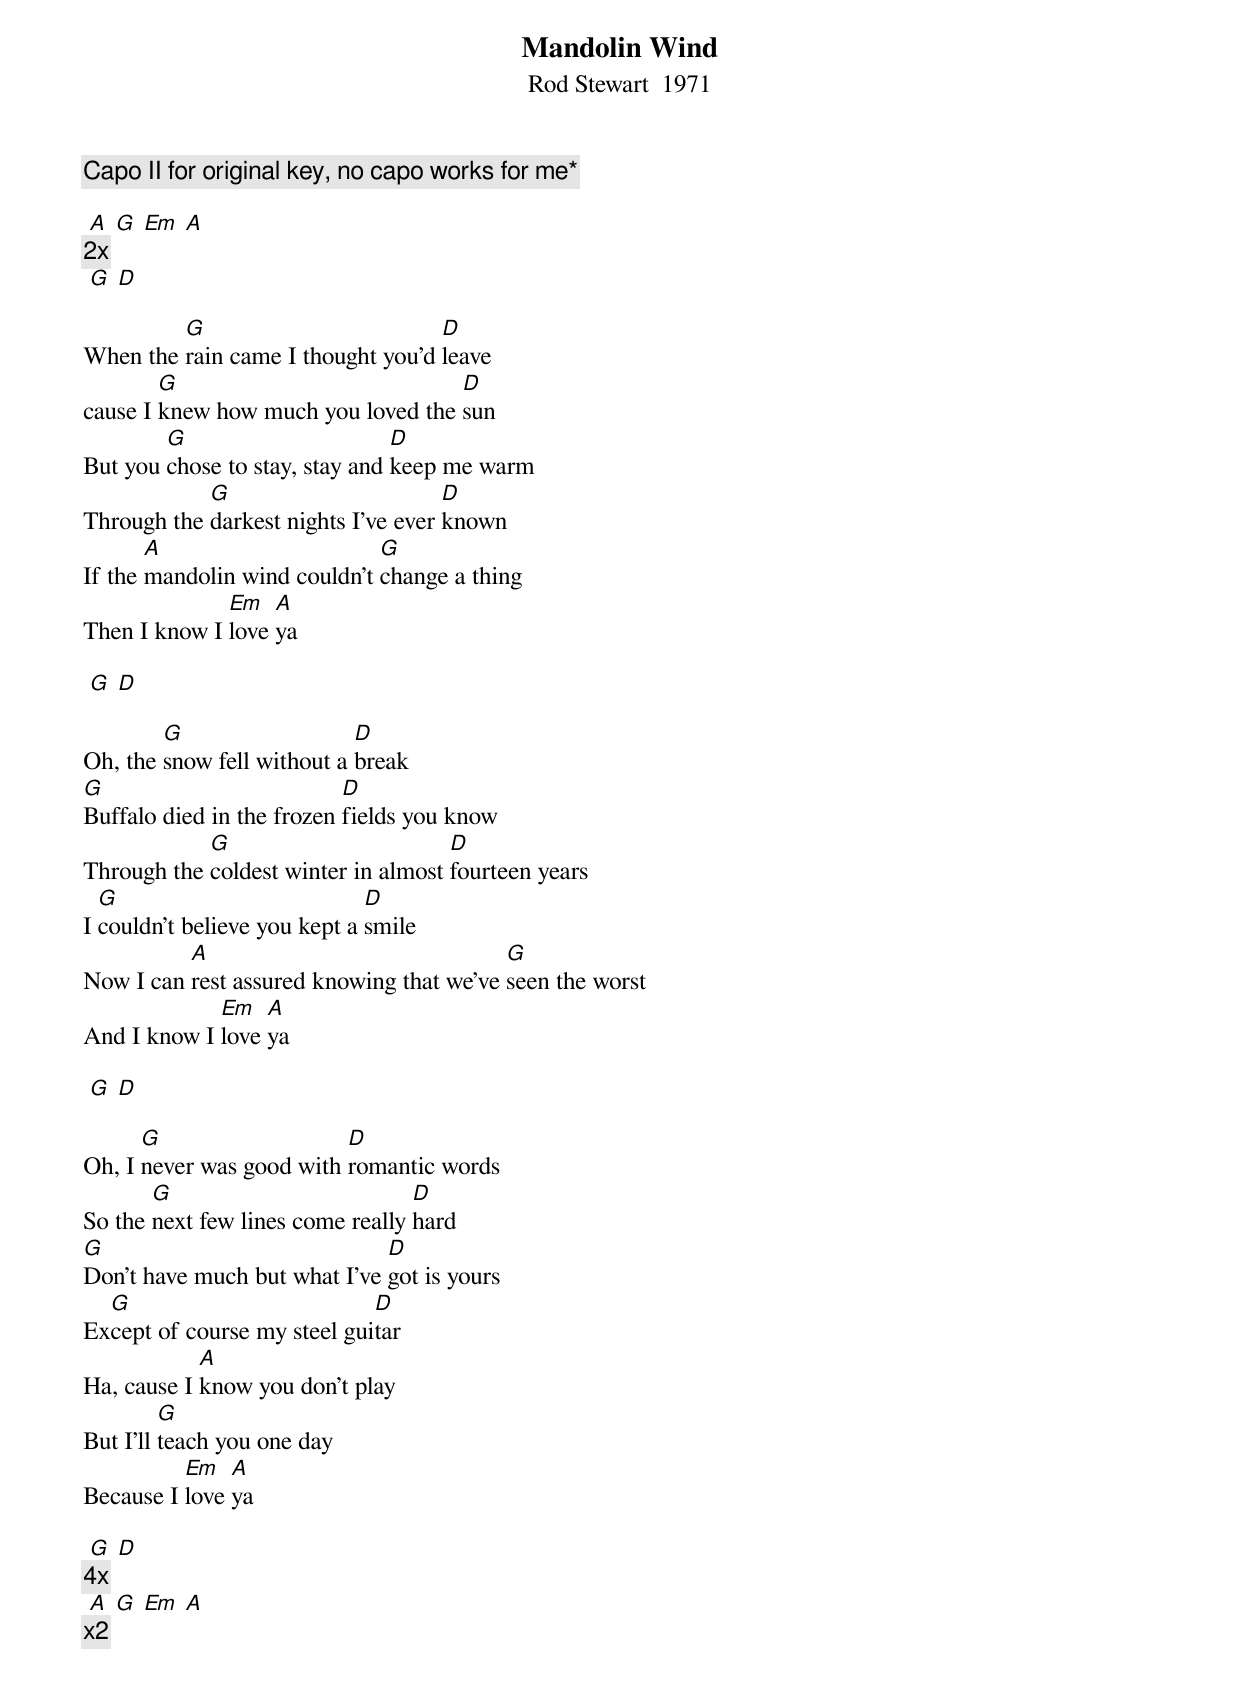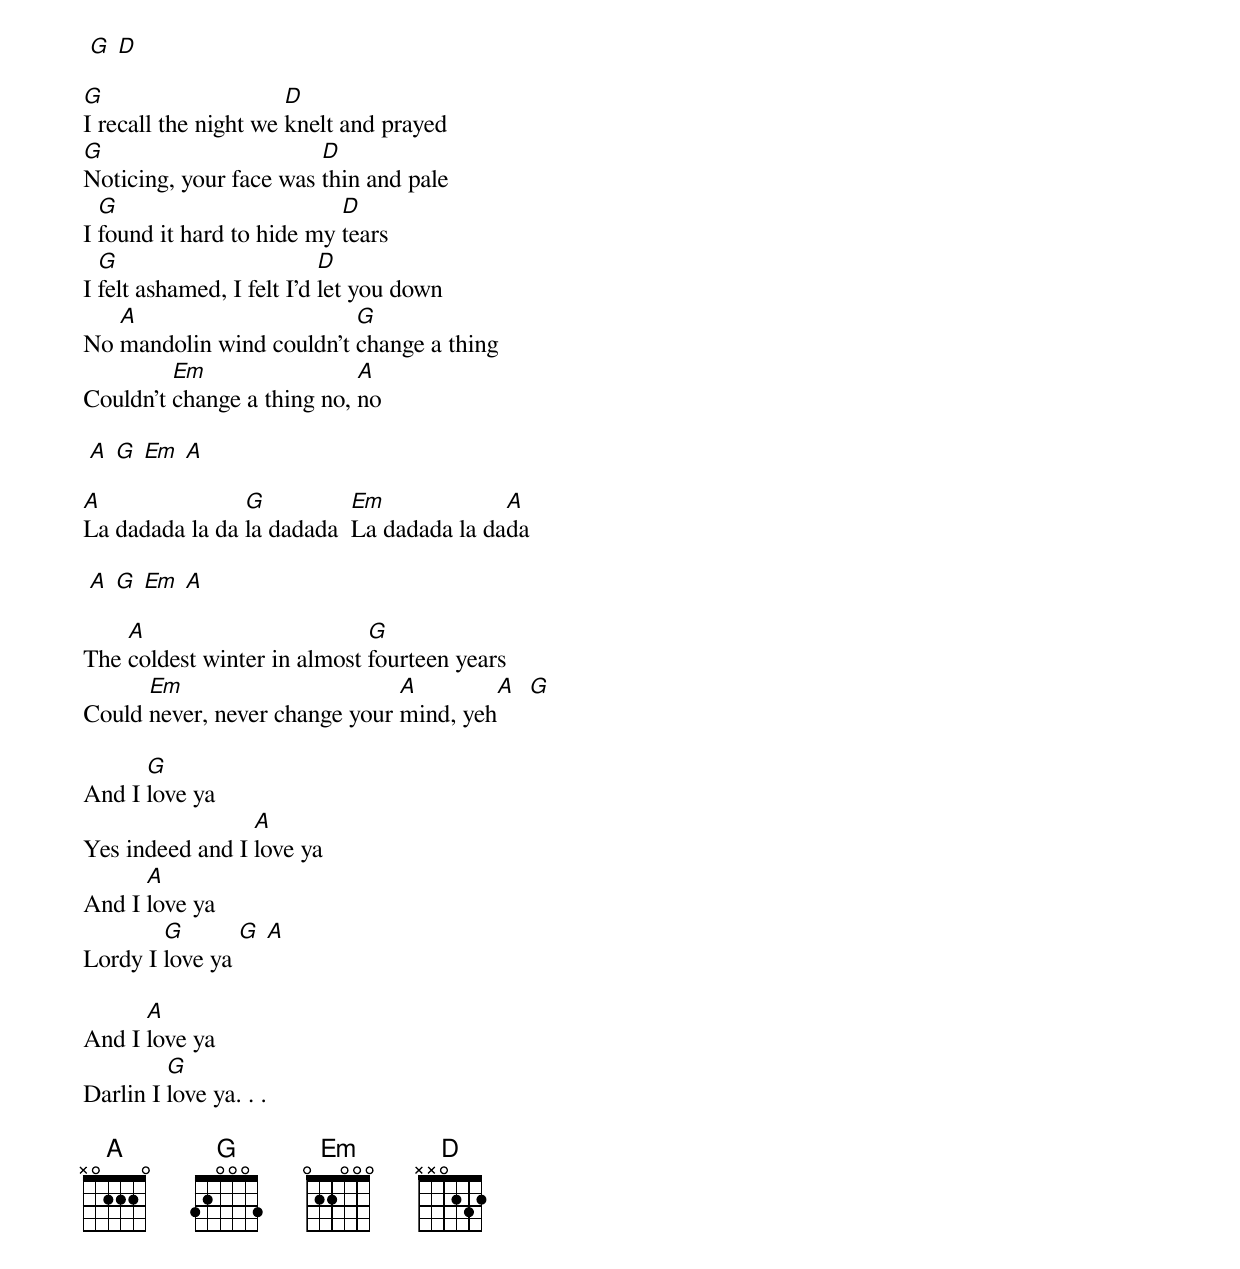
{title: Mandolin Wind}
{subtitle: Rod Stewart  1971 }

{c:Capo II for original key, no capo works for me*}

 [A] [G] [Em] [A]
{c:2x}
 [G] [D]

When the [G]rain came I thought you'd [D]leave
cause I [G]knew how much you loved the [D]sun
But you [G]chose to stay, stay and [D]keep me warm
Through the [G]darkest nights I've ever [D]known
If the [A]mandolin wind couldn't [G]change a thing
Then I know I [Em]love [A]ya

 [G] [D]

Oh, the [G]snow fell without a [D]break
[G]Buffalo died in the frozen [D]fields you know
Through the [G]coldest winter in almost [D]fourteen years
I [G]couldn't believe you kept a [D]smile
Now I can [A]rest assured knowing that we've [G]seen the worst
And I know I [Em]love [A]ya

 [G] [D]

Oh, I [G]never was good with [D]romantic words
So the [G]next few lines come really [D]hard
[G]Don't have much but what I've [D]got is yours
Ex[G]cept of course my steel gui[D]tar
Ha, cause I [A]know you don't play
But I'll [G]teach you one day
Because I [Em]love [A]ya

 [G] [D]
{c:4x}
 [A] [G] [Em] [A]
{c:x2}
 [G] [D]

[G]I recall the night we [D]knelt and prayed
[G]Noticing, your face was [D]thin and pale
I [G]found it hard to hide my [D]tears
I [G]felt ashamed, I felt I'd [D]let you down
No [A]mandolin wind couldn't [G]change a thing
Couldn't [Em]change a thing no, [A]no

 [A] [G] [Em] [A]

[A]La dadada la da [G]la dadada  [Em]La dadada la da[A]da

 [A] [G] [Em] [A]

The [A]coldest winter in almost [G]fourteen years
Could [Em]never, never change your [A]mind, yeh[A]  [G]

And I [G]love ya
Yes indeed and I [A]love ya
And I [A]love ya
Lordy I [G]love ya [G] [A]

And I [A]love ya
Darlin I [G]love ya. . .

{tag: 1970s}
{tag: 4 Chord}
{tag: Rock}
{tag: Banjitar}
